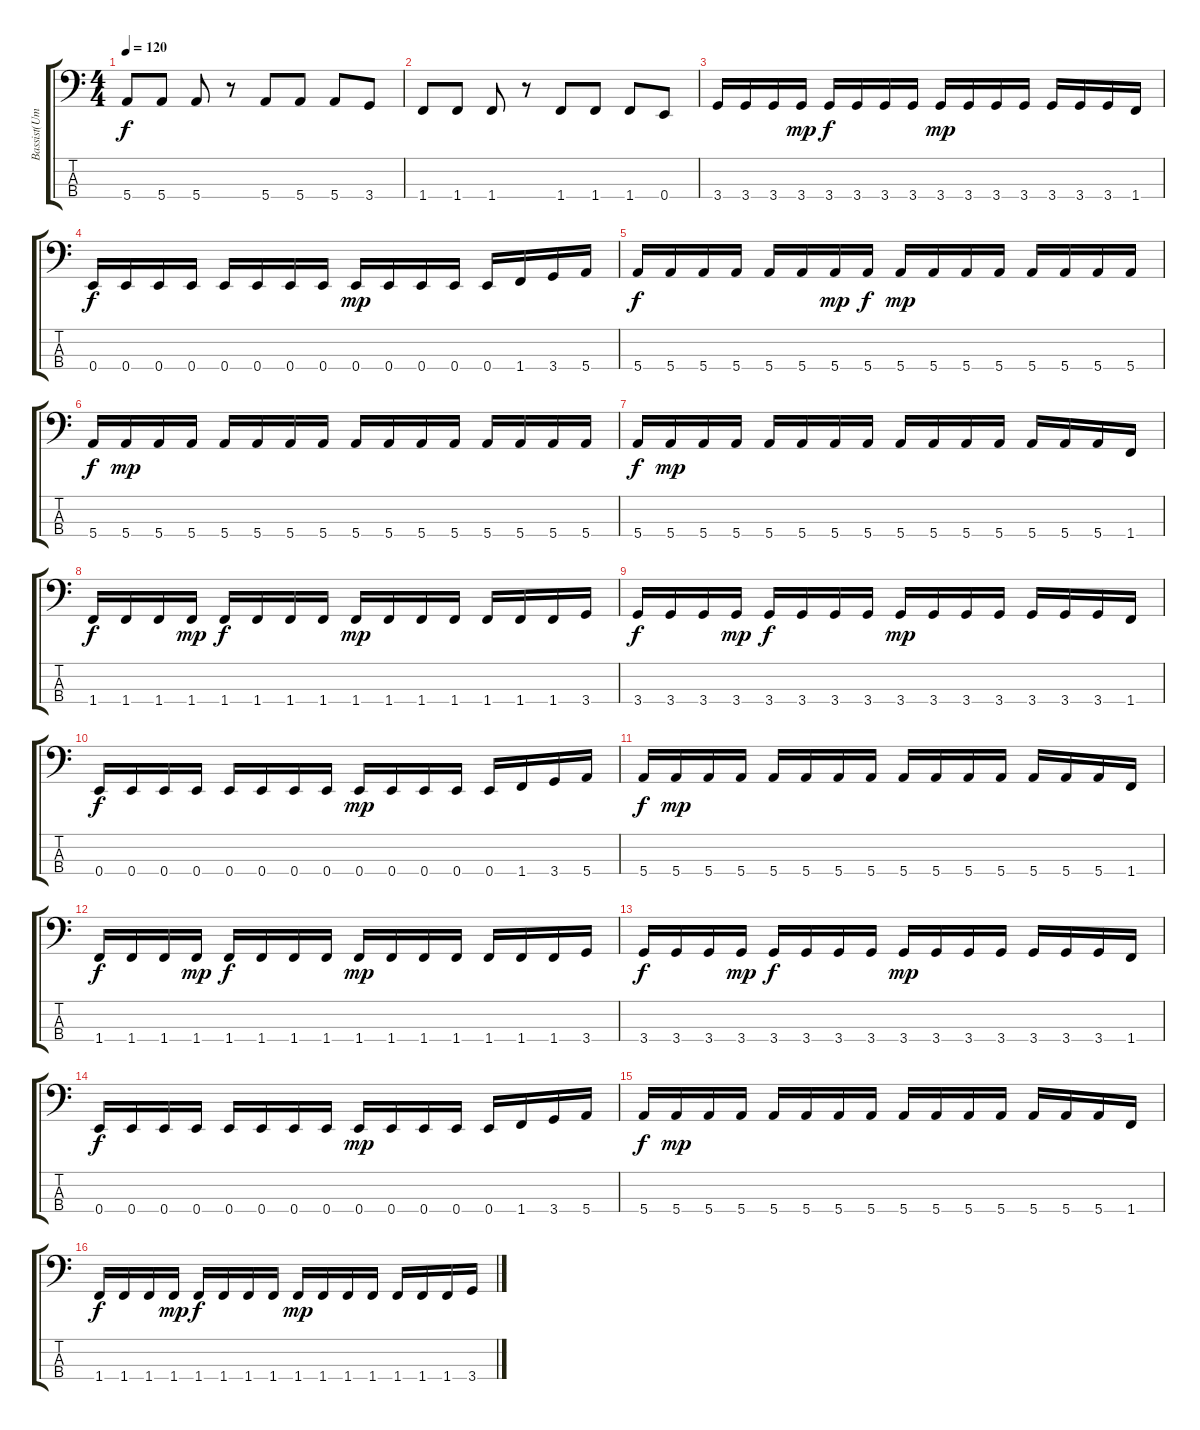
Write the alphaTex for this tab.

\track ("Bassist(Umesh)" "Bassist(Um") {instrument slapbass1}
\staff {score tabs}
\tuning (G2 D2 A1 E1) {hide}
\ts (4 4)
\tempo 120
\clef f4
\ks c
5.4.8{dy f} 5.4.8 5.4.8 r.8 5.4.8 5.4.8 5.4.8 3.4.8 |
1.4.8 1.4.8 1.4.8 r.8 1.4.8 1.4.8 1.4.8 0.4.8 |
3.4.16 3.4.16 3.4.16 3.4.16{dy mp} 3.4.16{dy f} 3.4.16 3.4.16 3.4.16 3.4.16{dy mp} 3.4.16 3.4.16 3.4.16 3.4.16 3.4.16 3.4.16 1.4.16 |
0.4.16{dy f} 0.4.16 0.4.16 0.4.16 0.4.16 0.4.16 0.4.16 0.4.16 0.4.16{dy mp} 0.4.16 0.4.16 0.4.16 0.4.16 1.4.16 3.4.16 5.4.16 |
5.4.16{dy f} 5.4.16 5.4.16 5.4.16 5.4.16 5.4.16 5.4.16{dy mp} 5.4.16{dy f} 5.4.16{dy mp} 5.4.16 5.4.16 5.4.16 5.4.16 5.4.16 5.4.16 5.4.16 |
5.4.16{dy f} 5.4.16{dy mp} 5.4.16 5.4.16 5.4.16 5.4.16 5.4.16 5.4.16 5.4.16 5.4.16 5.4.16 5.4.16 5.4.16 5.4.16 5.4.16 5.4.16 |
5.4.16{dy f} 5.4.16{dy mp} 5.4.16 5.4.16 5.4.16 5.4.16 5.4.16 5.4.16 5.4.16 5.4.16 5.4.16 5.4.16 5.4.16 5.4.16 5.4.16 1.4.16 |
1.4.16{dy f} 1.4.16 1.4.16 1.4.16{dy mp} 1.4.16{dy f} 1.4.16 1.4.16 1.4.16 1.4.16{dy mp} 1.4.16 1.4.16 1.4.16 1.4.16 1.4.16 1.4.16 3.4.16 |
3.4.16{dy f} 3.4.16 3.4.16 3.4.16{dy mp} 3.4.16{dy f} 3.4.16 3.4.16 3.4.16 3.4.16{dy mp} 3.4.16 3.4.16 3.4.16 3.4.16 3.4.16 3.4.16 1.4.16 |
0.4.16{dy f} 0.4.16 0.4.16 0.4.16 0.4.16 0.4.16 0.4.16 0.4.16 0.4.16{dy mp} 0.4.16 0.4.16 0.4.16 0.4.16 1.4.16 3.4.16 5.4.16 |
5.4.16{dy f} 5.4.16{dy mp} 5.4.16 5.4.16 5.4.16 5.4.16 5.4.16 5.4.16 5.4.16 5.4.16 5.4.16 5.4.16 5.4.16 5.4.16 5.4.16 1.4.16 |
1.4.16{dy f} 1.4.16 1.4.16 1.4.16{dy mp} 1.4.16{dy f} 1.4.16 1.4.16 1.4.16 1.4.16{dy mp} 1.4.16 1.4.16 1.4.16 1.4.16 1.4.16 1.4.16 3.4.16 |
3.4.16{dy f} 3.4.16 3.4.16 3.4.16{dy mp} 3.4.16{dy f} 3.4.16 3.4.16 3.4.16 3.4.16{dy mp} 3.4.16 3.4.16 3.4.16 3.4.16 3.4.16 3.4.16 1.4.16 |
0.4.16{dy f} 0.4.16 0.4.16 0.4.16 0.4.16 0.4.16 0.4.16 0.4.16 0.4.16{dy mp} 0.4.16 0.4.16 0.4.16 0.4.16 1.4.16 3.4.16 5.4.16 |
5.4.16{dy f} 5.4.16{dy mp} 5.4.16 5.4.16 5.4.16 5.4.16 5.4.16 5.4.16 5.4.16 5.4.16 5.4.16 5.4.16 5.4.16 5.4.16 5.4.16 1.4.16 |
1.4.16{dy f} 1.4.16 1.4.16 1.4.16{dy mp} 1.4.16{dy f} 1.4.16 1.4.16 1.4.16 1.4.16{dy mp} 1.4.16 1.4.16 1.4.16 1.4.16 1.4.16 1.4.16 3.4.16
